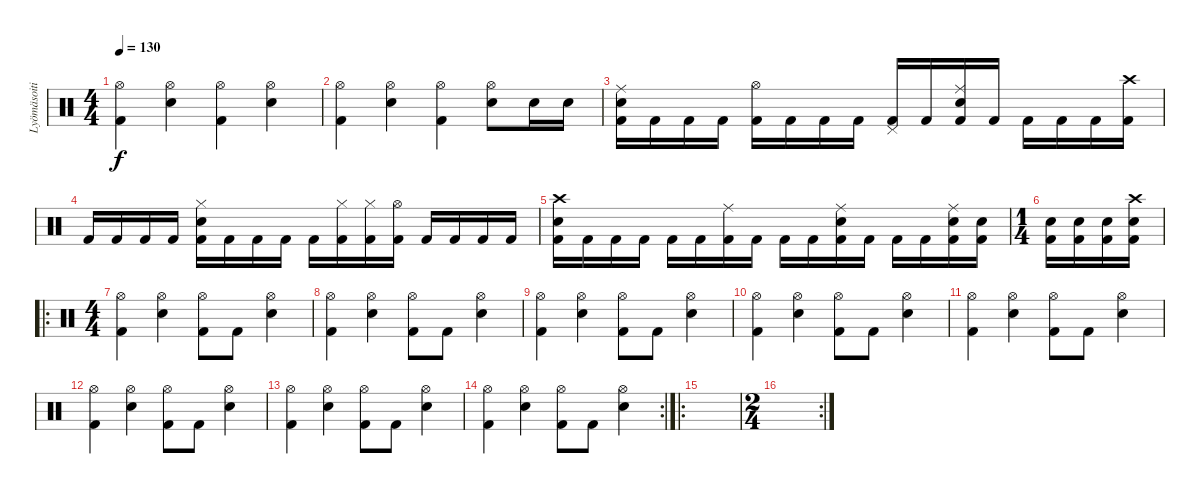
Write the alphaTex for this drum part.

\track ("Lyömäsoitin" "Lyömäsoiti") {instrument percussion}
\staff {score}
\articulation defaults
\ts (4 4)
\tempo 130
\clef neutral
\ks c
("Hi-Hat (open)" "Kick (hit) 2").4{dy f} ("Hi-Hat (open)" "Electric Snare (hit)").4 ("Hi-Hat (open)" "Kick (hit) 2").4 ("Hi-Hat (open)" "Electric Snare (hit)").4 |
("Hi-Hat (open)" "Kick (hit) 2").4 ("Hi-Hat (open)" "Electric Snare (hit)").4 ("Hi-Hat (open)" "Kick (hit) 2").4 ("Hi-Hat (open)" "Electric Snare (hit)").8 "Electric Snare (hit)".16 "Electric Snare (hit)".16 |
("Ride (middle)" "Electric Snare (hit)" "Kick (hit) 2").16 "Kick (hit) 2".16 "Kick (hit) 2".16 "Kick (hit) 2".16 ("Hi-Hat (open)" "Kick (hit) 2").16 "Kick (hit) 2".16 "Kick (hit) 2".16 "Kick (hit) 2".16 ("Pedal Hi-Hat (hit)" "Kick (hit) 2").16 "Kick (hit) 2".16 ("Ride (middle)" "Electric Snare (hit)" "Kick (hit) 2").16 "Kick (hit) 2".16 "Kick (hit) 2".16 "Kick (hit) 2".16 "Kick (hit) 2".16 ("Crash high (hit)" "Kick (hit) 2").16 |
"Kick (hit) 2".16 "Kick (hit) 2".16 "Kick (hit) 2".16 "Kick (hit) 2".16 ("Hi-Hat (closed)" "Electric Snare (hit)" "Kick (hit) 2").16 "Kick (hit) 2".16 "Kick (hit) 2".16 "Kick (hit) 2".16 "Kick (hit) 2".16 ("Hi-Hat (closed)" "Kick (hit) 2").16 ("Hi-Hat (closed)" "Kick (hit) 2").16 ("Hi-Hat (open)" "Kick (hit) 2").16 "Kick (hit) 2".16 "Kick (hit) 2".16 "Kick (hit) 2".16 "Kick (hit) 2".16 |
("Crash high (hit)" "Electric Snare (hit)" "Kick (hit) 2").16 "Kick (hit) 2".16 "Kick (hit) 2".16 "Kick (hit) 2".16 "Kick (hit) 2".16 "Kick (hit) 2".16 ("Ride (middle)" "Kick (hit) 2").16 "Kick (hit) 2".16 "Kick (hit) 2".16 "Kick (hit) 2".16 ("Ride (middle)" "Electric Snare (hit)" "Kick (hit) 2").16 "Kick (hit) 2".16 "Kick (hit) 2".16 "Kick (hit) 2".16 ("Ride (middle)" "Electric Snare (hit)" "Kick (hit) 2").16 ("Electric Snare (hit)" "Kick (hit) 2").16 |
\ts (1 4)
("Electric Snare (hit)" "Kick (hit) 2").16 ("Electric Snare (hit)" "Kick (hit) 2").16 ("Electric Snare (hit)" "Kick (hit) 2").16 ("Crash high (hit)" "Electric Snare (hit)" "Kick (hit) 2").16 |
\ro
\ts (4 4)
("Hi-Hat (open)" "Kick (hit) 2").4 ("Hi-Hat (open)" "Electric Snare (hit)").4 ("Hi-Hat (open)" "Kick (hit) 2").8 "Kick (hit) 2".8 ("Hi-Hat (open)" "Electric Snare (hit)").4 |
("Hi-Hat (open)" "Kick (hit) 2").4 ("Hi-Hat (open)" "Electric Snare (hit)").4 ("Hi-Hat (open)" "Kick (hit) 2").8 "Kick (hit) 2".8 ("Hi-Hat (open)" "Electric Snare (hit)").4 |
("Hi-Hat (open)" "Kick (hit) 2").4 ("Hi-Hat (open)" "Electric Snare (hit)").4 ("Hi-Hat (open)" "Kick (hit) 2").8 "Kick (hit) 2".8 ("Hi-Hat (open)" "Electric Snare (hit)").4 |
("Hi-Hat (open)" "Kick (hit) 2").4 ("Hi-Hat (open)" "Electric Snare (hit)").4 ("Hi-Hat (open)" "Kick (hit) 2").8 "Kick (hit) 2".8 ("Hi-Hat (open)" "Electric Snare (hit)").4 |
("Hi-Hat (open)" "Kick (hit) 2").4 ("Hi-Hat (open)" "Electric Snare (hit)").4 ("Hi-Hat (open)" "Kick (hit) 2").8 "Kick (hit) 2".8 ("Hi-Hat (open)" "Electric Snare (hit)").4 |
("Hi-Hat (open)" "Kick (hit) 2").4 ("Hi-Hat (open)" "Electric Snare (hit)").4 ("Hi-Hat (open)" "Kick (hit) 2").8 "Kick (hit) 2".8 ("Hi-Hat (open)" "Electric Snare (hit)").4 |
("Hi-Hat (open)" "Kick (hit) 2").4 ("Hi-Hat (open)" "Electric Snare (hit)").4 ("Hi-Hat (open)" "Kick (hit) 2").8 "Kick (hit) 2".8 ("Hi-Hat (open)" "Electric Snare (hit)").4 |
\rc 2
("Hi-Hat (open)" "Kick (hit) 2").4 ("Hi-Hat (open)" "Electric Snare (hit)").4 ("Hi-Hat (open)" "Kick (hit) 2").8 "Kick (hit) 2".8 ("Hi-Hat (open)" "Electric Snare (hit)").4 |
\ro
|
\rc 2
\ts (2 4)
